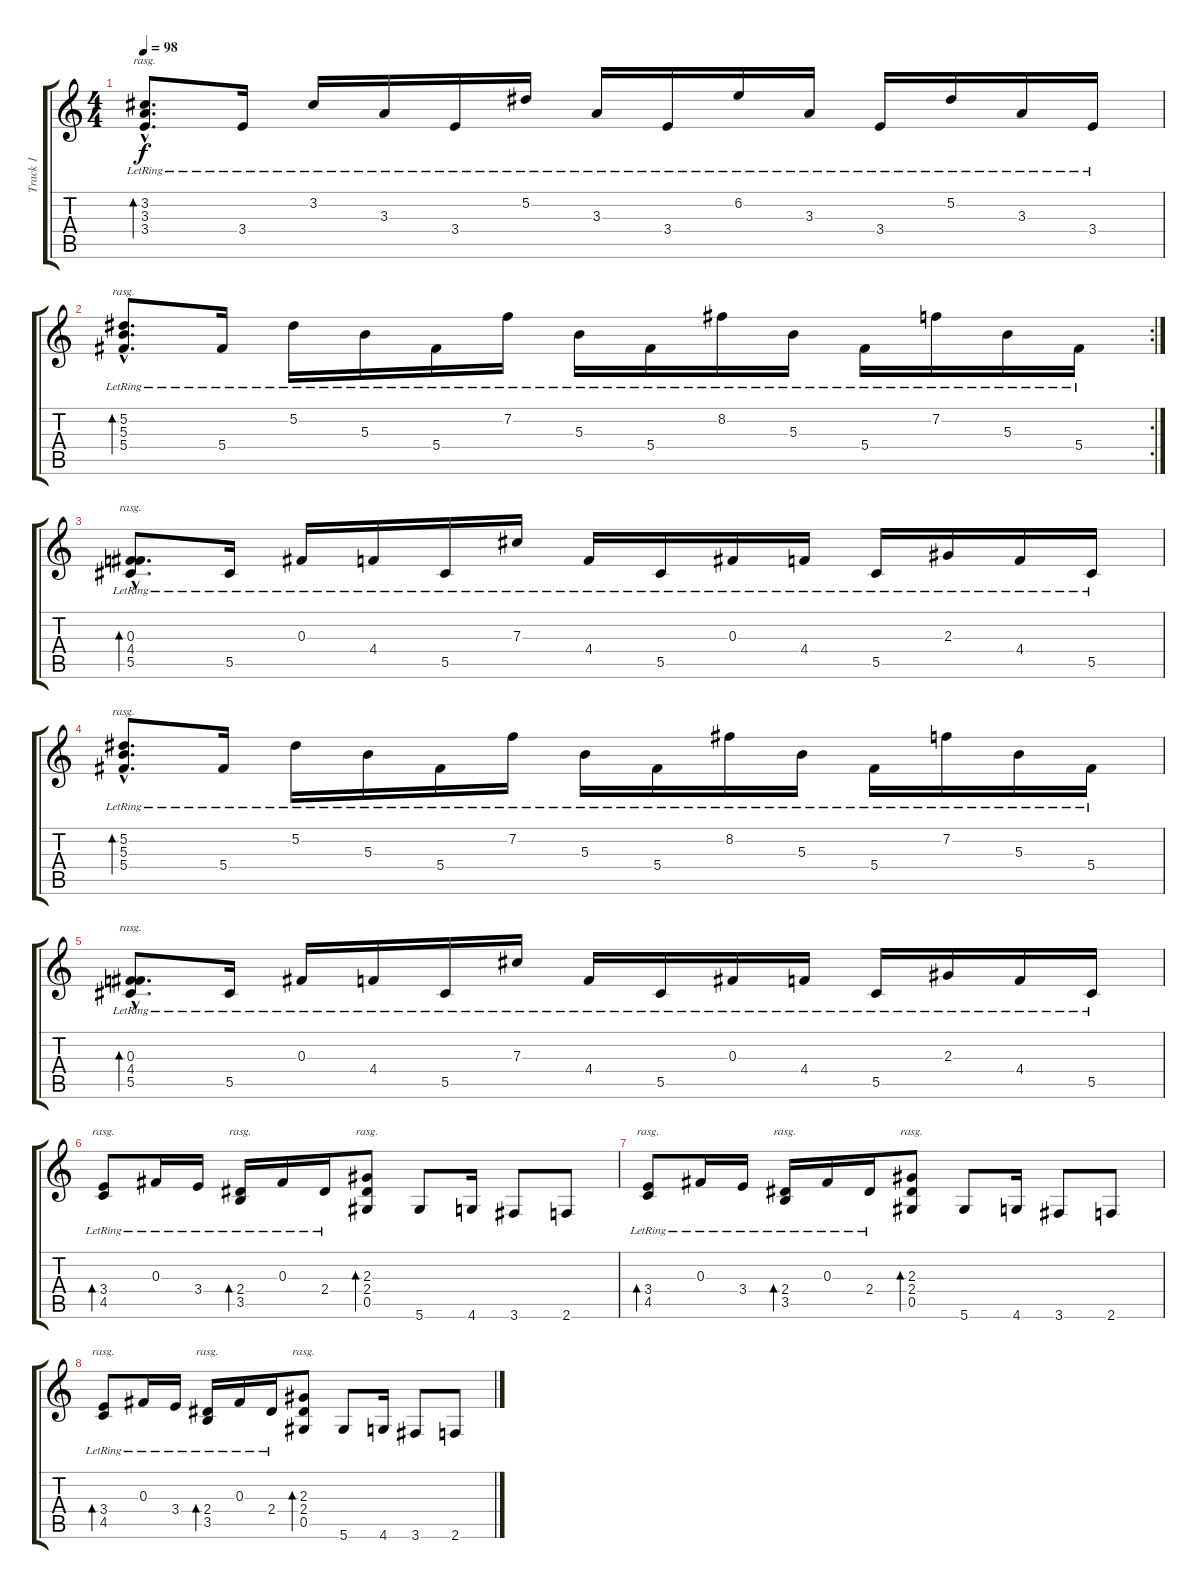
\track ("Track 1" "Track 1") {instrument acousticguitarsteel}
\staff {score tabs}
\tuning (Eb4 Bb3 Gb3 Db3 Ab2 Eb2) {hide}
\ts (4 4)
\tempo 98
\clef g2
\ks c
(3.2{hac lr} 3.3{hac lr} 3.4{hac lr}).8{d bd 120 rasg ii dy f} 3.4{lr}.16 3.2{lr}.16 3.3{lr}.16 3.4{lr}.16 5.2{lr}.16 3.3{lr}.16 3.4{lr}.16 6.2{lr}.16 3.3{lr}.16 3.4{lr}.16 5.2{lr}.16 3.3{lr}.16 3.4{lr}.16 |
\rc 2
(5.2{hac lr} 5.3{hac lr} 5.4{hac lr}).8{d bd 120 rasg ii} 5.4{lr}.16 5.2{lr}.16 5.3{lr}.16 5.4{lr}.16 7.2{lr}.16 5.3{lr}.16 5.4{lr}.16 8.2{lr}.16 5.3{lr}.16 5.4{lr}.16 7.2{lr}.16 5.3{lr}.16 5.4{lr}.16 |
(0.3{hac} 4.4{hac lr} 5.5{hac lr}).8{d bd 120 rasg ii} 5.5{lr}.16 0.3{lr}.16 4.4{lr}.16 5.5{lr}.16 7.3{lr}.16 4.4{lr}.16 5.5{lr}.16 0.3{lr}.16 4.4{lr}.16 5.5{lr}.16 2.3{lr}.16 4.4{lr}.16 5.5{lr}.16 |
(5.2{hac lr} 5.3{hac lr} 5.4{hac lr}).8{d bd 120 rasg ii} 5.4{lr}.16 5.2{lr}.16 5.3{lr}.16 5.4{lr}.16 7.2{lr}.16 5.3{lr}.16 5.4{lr}.16 8.2{lr}.16 5.3{lr}.16 5.4{lr}.16 7.2{lr}.16 5.3{lr}.16 5.4{lr}.16 |
(0.3{hac lr} 4.4{hac lr} 5.5{hac lr}).8{d bd 120 rasg ii} 5.5{lr}.16 0.3{lr}.16 4.4{lr}.16 5.5{lr}.16 7.3{lr}.16 4.4{lr}.16 5.5{lr}.16 0.3{lr}.16 4.4{lr}.16 5.5{lr}.16 2.3{lr}.16 4.4{lr}.16 5.5{lr}.16 |
(3.4{lr} 4.5{lr}).8{bd 120 rasg ii} 0.3{lr}.16 3.4{lr}.16 (2.4{lr} 3.5{lr}).16{bd 120 rasg ii} 0.3{lr}.16 2.4{lr}.16 (2.3 2.4 0.5).8{bd 120 rasg ii} 5.6.8 4.6.16 3.6.8 2.6.8 |
(3.4{lr} 4.5{lr}).8{bd 120 rasg ii} 0.3{lr}.16 3.4{lr}.16 (2.4{lr} 3.5{lr}).16{bd 120 rasg ii} 0.3{lr}.16 2.4{lr}.16 (2.3 2.4 0.5).8{bd 120 rasg ii} 5.6.8 4.6.16 3.6.8 2.6.8 |
(3.4{lr} 4.5{lr}).8{bd 120 rasg ii} 0.3{lr}.16 3.4{lr}.16 (2.4{lr} 3.5{lr}).16{bd 120 rasg ii} 0.3{lr}.16 2.4{lr}.16 (2.3 2.4 0.5).8{bd 120 rasg ii} 5.6.8 4.6.16 3.6.8 2.6.8
